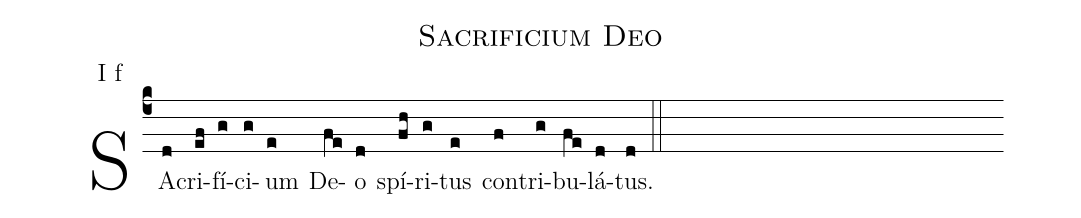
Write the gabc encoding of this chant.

name: Sacrificium Deo;
annotation: I f;
mode: 1;
%%
(c4)
SA(d)cri(ef)fí(g)ci(g)um(e) De(fe)o(d) spí(fh)ri(g)tus(e) con(f)tri(g)bu(fe)lá(d)tus.(d) (::)
